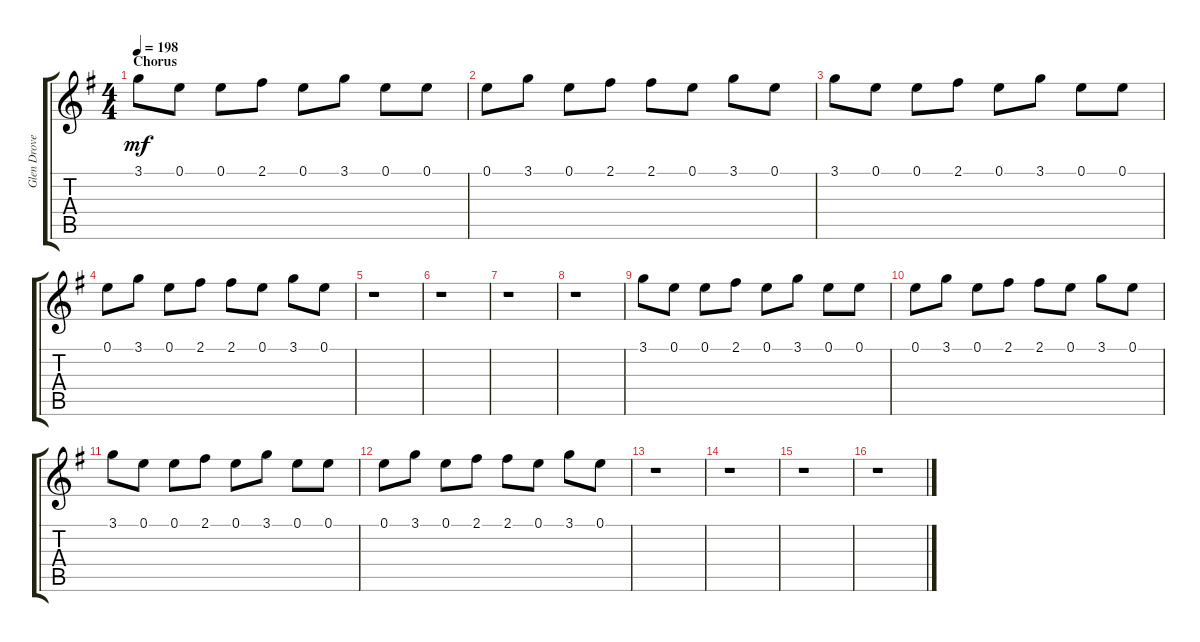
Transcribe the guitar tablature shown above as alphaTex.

\track ("Glen Drover" "Glen Drove") {instrument overdrivenguitar}
\staff {score tabs}
\tuning (E4 B3 G3 D3 A2 E2) {hide}
\ts (4 4)
\section ("" "Chorus")
\tempo 198
\clef g2
\ks g
3.1.8{dy mf} 0.1.8 0.1.8 2.1.8 0.1.8 3.1.8 0.1.8 0.1.8 |
0.1.8 3.1.8 0.1.8 2.1.8 2.1.8 0.1.8 3.1.8 0.1.8 |
3.1.8 0.1.8 0.1.8 2.1.8 0.1.8 3.1.8 0.1.8 0.1.8 |
0.1.8 3.1.8 0.1.8 2.1.8 2.1.8 0.1.8 3.1.8 0.1.8 |
r.1 |
r.1 |
r.1 |
r.1 |
3.1.8 0.1.8 0.1.8 2.1.8 0.1.8 3.1.8 0.1.8 0.1.8 |
0.1.8 3.1.8 0.1.8 2.1.8 2.1.8 0.1.8 3.1.8 0.1.8 |
3.1.8 0.1.8 0.1.8 2.1.8 0.1.8 3.1.8 0.1.8 0.1.8 |
0.1.8 3.1.8 0.1.8 2.1.8 2.1.8 0.1.8 3.1.8 0.1.8 |
r.1 |
r.1 |
r.1 |
r.1
